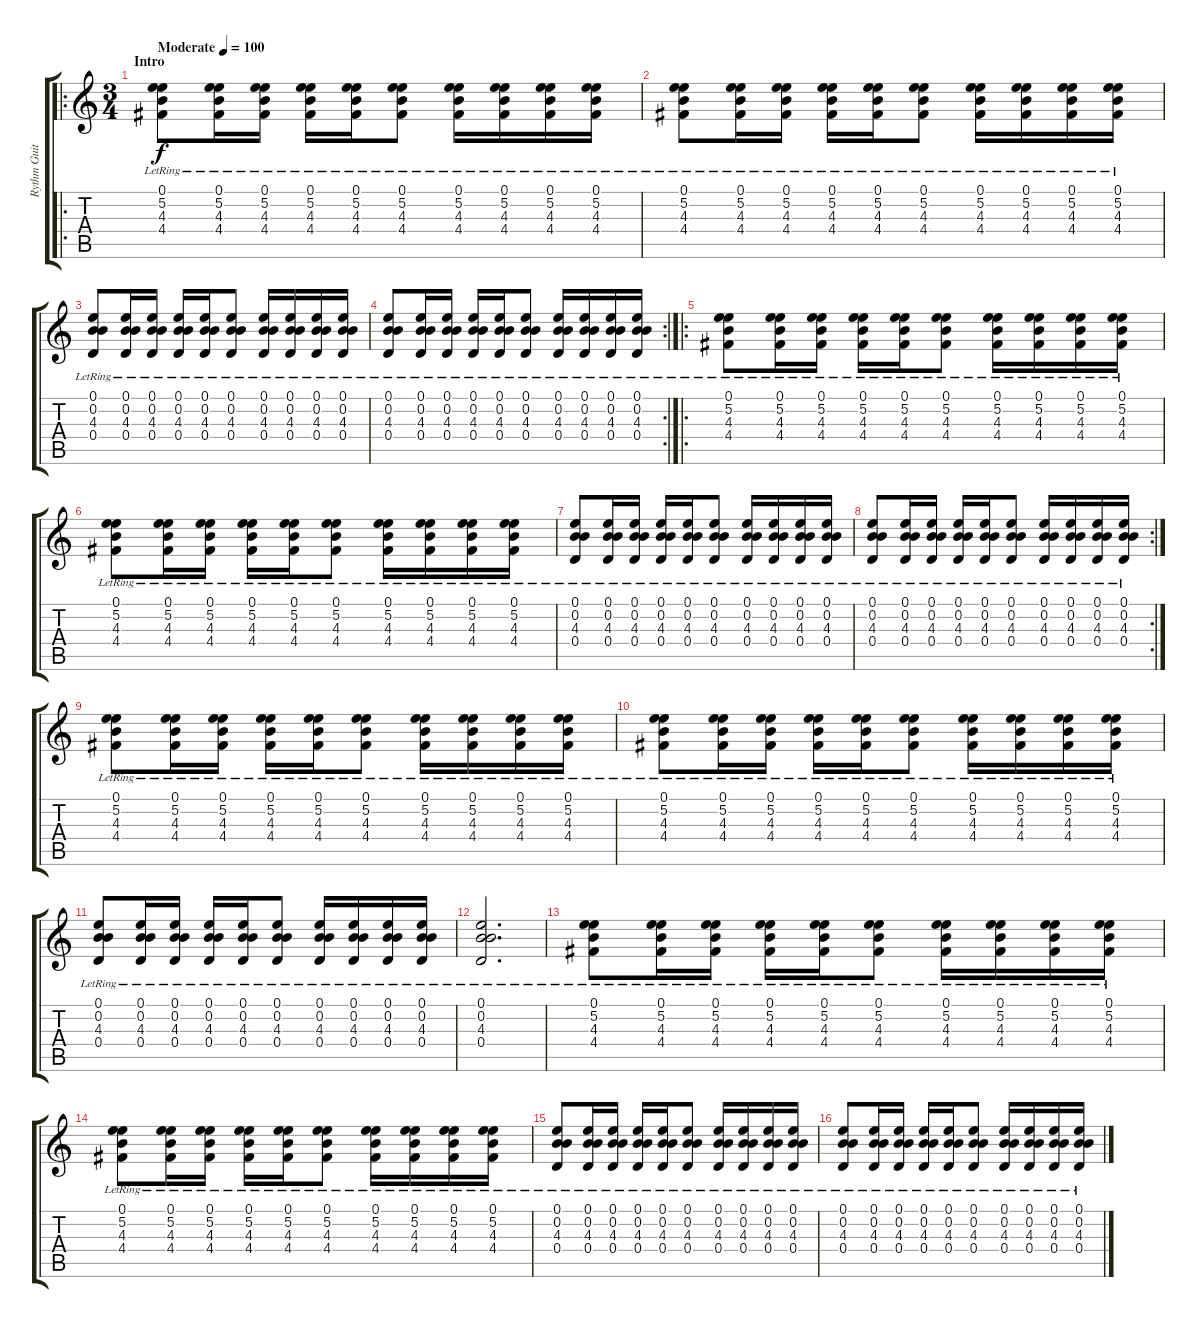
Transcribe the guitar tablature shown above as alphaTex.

\track ("Rythm Guitar" "Rythm Guit") {instrument distortionguitar}
\staff {score tabs}
\tuning (E4 B3 G3 D3 A2 D2) {hide}
\ro
\ts (3 4)
\section ("" "Intro")
\tempo (100 "Moderate")
\clef g2
\ks c
(0.1{lr} 5.2{lr} 4.3{lr} 4.4{lr}).8{dy f instrument electricguitarjazz} (0.1{lr} 5.2{lr} 4.3{lr} 4.4{lr}).16 (0.1{lr} 5.2{lr} 4.3{lr} 4.4{lr}).16 (0.1{lr} 5.2{lr} 4.3{lr} 4.4{lr}).16 (0.1{lr} 5.2{lr} 4.3{lr} 4.4{lr}).16 (0.1{lr} 5.2{lr} 4.3{lr} 4.4{lr}).8 (0.1{lr} 5.2{lr} 4.3{lr} 4.4{lr}).16 (0.1{lr} 5.2{lr} 4.3{lr} 4.4{lr}).16 (0.1{lr} 5.2{lr} 4.3{lr} 4.4{lr}).16 (0.1{lr} 5.2{lr} 4.3{lr} 4.4{lr}).16 |
(0.1{lr} 5.2{lr} 4.3{lr} 4.4{lr}).8 (0.1{lr} 5.2{lr} 4.3{lr} 4.4{lr}).16 (0.1{lr} 5.2{lr} 4.3{lr} 4.4{lr}).16 (0.1{lr} 5.2{lr} 4.3{lr} 4.4{lr}).16 (0.1{lr} 5.2{lr} 4.3{lr} 4.4{lr}).16 (0.1{lr} 5.2{lr} 4.3{lr} 4.4{lr}).8 (0.1{lr} 5.2{lr} 4.3{lr} 4.4{lr}).16 (0.1{lr} 5.2{lr} 4.3{lr} 4.4{lr}).16 (0.1{lr} 5.2{lr} 4.3{lr} 4.4{lr}).16 (0.1{lr} 5.2{lr} 4.3{lr} 4.4{lr}).16 |
(0.1{lr} 0.2{lr} 4.3{lr} 0.4{lr}).8 (0.1{lr} 0.2{lr} 4.3{lr} 0.4{lr}).16 (0.1{lr} 0.2{lr} 4.3{lr} 0.4{lr}).16 (0.1{lr} 0.2{lr} 4.3{lr} 0.4{lr}).16 (0.1{lr} 0.2{lr} 4.3{lr} 0.4{lr}).16 (0.1{lr} 0.2{lr} 4.3{lr} 0.4{lr}).8 (0.1{lr} 0.2{lr} 4.3{lr} 0.4{lr}).16 (0.1{lr} 0.2{lr} 4.3{lr} 0.4{lr}).16 (0.1{lr} 0.2{lr} 4.3{lr} 0.4{lr}).16 (0.1{lr} 0.2{lr} 4.3{lr} 0.4{lr}).16 |
\rc 2
(0.1{lr} 0.2{lr} 4.3{lr} 0.4{lr}).8 (0.1{lr} 0.2{lr} 4.3{lr} 0.4{lr}).16 (0.1{lr} 0.2{lr} 4.3{lr} 0.4{lr}).16 (0.1{lr} 0.2{lr} 4.3{lr} 0.4{lr}).16 (0.1{lr} 0.2{lr} 4.3{lr} 0.4{lr}).16 (0.1{lr} 0.2{lr} 4.3{lr} 0.4{lr}).8 (0.1{lr} 0.2{lr} 4.3{lr} 0.4{lr}).16 (0.1{lr} 0.2{lr} 4.3{lr} 0.4{lr}).16 (0.1{lr} 0.2{lr} 4.3{lr} 0.4{lr}).16 (0.1{lr} 0.2{lr} 4.3{lr} 0.4{lr}).16 |
\ro
(0.1{lr} 5.2{lr} 4.3{lr} 4.4{lr}).8 (0.1{lr} 5.2{lr} 4.3{lr} 4.4{lr}).16 (0.1{lr} 5.2{lr} 4.3{lr} 4.4{lr}).16 (0.1{lr} 5.2{lr} 4.3{lr} 4.4{lr}).16 (0.1{lr} 5.2{lr} 4.3{lr} 4.4{lr}).16 (0.1{lr} 5.2{lr} 4.3{lr} 4.4{lr}).8 (0.1{lr} 5.2{lr} 4.3{lr} 4.4{lr}).16 (0.1{lr} 5.2{lr} 4.3{lr} 4.4{lr}).16 (0.1{lr} 5.2{lr} 4.3{lr} 4.4{lr}).16 (0.1{lr} 5.2{lr} 4.3{lr} 4.4{lr}).16 |
(0.1{lr} 5.2{lr} 4.3{lr} 4.4{lr}).8 (0.1{lr} 5.2{lr} 4.3{lr} 4.4{lr}).16 (0.1{lr} 5.2{lr} 4.3{lr} 4.4{lr}).16 (0.1{lr} 5.2{lr} 4.3{lr} 4.4{lr}).16 (0.1{lr} 5.2{lr} 4.3{lr} 4.4{lr}).16 (0.1{lr} 5.2{lr} 4.3{lr} 4.4{lr}).8 (0.1{lr} 5.2{lr} 4.3{lr} 4.4{lr}).16 (0.1{lr} 5.2{lr} 4.3{lr} 4.4{lr}).16 (0.1{lr} 5.2{lr} 4.3{lr} 4.4{lr}).16 (0.1{lr} 5.2{lr} 4.3{lr} 4.4{lr}).16 |
(0.1{lr} 0.2{lr} 4.3{lr} 0.4{lr}).8 (0.1{lr} 0.2{lr} 4.3{lr} 0.4{lr}).16 (0.1{lr} 0.2{lr} 4.3{lr} 0.4{lr}).16 (0.1{lr} 0.2{lr} 4.3{lr} 0.4{lr}).16 (0.1{lr} 0.2{lr} 4.3{lr} 0.4{lr}).16 (0.1{lr} 0.2{lr} 4.3{lr} 0.4{lr}).8 (0.1{lr} 0.2{lr} 4.3{lr} 0.4{lr}).16 (0.1{lr} 0.2{lr} 4.3{lr} 0.4{lr}).16 (0.1{lr} 0.2{lr} 4.3{lr} 0.4{lr}).16 (0.1{lr} 0.2{lr} 4.3{lr} 0.4{lr}).16 |
\rc 2
(0.1{lr} 0.2{lr} 4.3{lr} 0.4{lr}).8 (0.1{lr} 0.2{lr} 4.3{lr} 0.4{lr}).16 (0.1{lr} 0.2{lr} 4.3{lr} 0.4{lr}).16 (0.1{lr} 0.2{lr} 4.3{lr} 0.4{lr}).16 (0.1{lr} 0.2{lr} 4.3{lr} 0.4{lr}).16 (0.1{lr} 0.2{lr} 4.3{lr} 0.4{lr}).8 (0.1{lr} 0.2{lr} 4.3{lr} 0.4{lr}).16 (0.1{lr} 0.2{lr} 4.3{lr} 0.4{lr}).16 (0.1{lr} 0.2{lr} 4.3{lr} 0.4{lr}).16 (0.1{lr} 0.2{lr} 4.3{lr} 0.4{lr}).16 |
(0.1{lr} 5.2{lr} 4.3{lr} 4.4{lr}).8 (0.1{lr} 5.2{lr} 4.3{lr} 4.4{lr}).16 (0.1{lr} 5.2{lr} 4.3{lr} 4.4{lr}).16 (0.1{lr} 5.2{lr} 4.3{lr} 4.4{lr}).16 (0.1{lr} 5.2{lr} 4.3{lr} 4.4{lr}).16 (0.1{lr} 5.2{lr} 4.3{lr} 4.4{lr}).8 (0.1{lr} 5.2{lr} 4.3{lr} 4.4{lr}).16 (0.1{lr} 5.2{lr} 4.3{lr} 4.4{lr}).16 (0.1{lr} 5.2{lr} 4.3{lr} 4.4{lr}).16 (0.1{lr} 5.2{lr} 4.3{lr} 4.4{lr}).16 |
(0.1{lr} 5.2{lr} 4.3{lr} 4.4{lr}).8 (0.1{lr} 5.2{lr} 4.3{lr} 4.4{lr}).16 (0.1{lr} 5.2{lr} 4.3{lr} 4.4{lr}).16 (0.1{lr} 5.2{lr} 4.3{lr} 4.4{lr}).16 (0.1{lr} 5.2{lr} 4.3{lr} 4.4{lr}).16 (0.1{lr} 5.2{lr} 4.3{lr} 4.4{lr}).8 (0.1{lr} 5.2{lr} 4.3{lr} 4.4{lr}).16 (0.1{lr} 5.2{lr} 4.3{lr} 4.4{lr}).16 (0.1{lr} 5.2{lr} 4.3{lr} 4.4{lr}).16 (0.1{lr} 5.2{lr} 4.3{lr} 4.4{lr}).16 |
(0.1{lr} 0.2{lr} 4.3{lr} 0.4{lr}).8 (0.1{lr} 0.2{lr} 4.3{lr} 0.4{lr}).16 (0.1{lr} 0.2{lr} 4.3{lr} 0.4{lr}).16 (0.1{lr} 0.2{lr} 4.3{lr} 0.4{lr}).16 (0.1{lr} 0.2{lr} 4.3{lr} 0.4{lr}).16 (0.1{lr} 0.2{lr} 4.3{lr} 0.4{lr}).8 (0.1{lr} 0.2{lr} 4.3{lr} 0.4{lr}).16 (0.1{lr} 0.2{lr} 4.3{lr} 0.4{lr}).16 (0.1{lr} 0.2{lr} 4.3{lr} 0.4{lr}).16 (0.1{lr} 0.2{lr} 4.3{lr} 0.4{lr}).16 |
(0.1{lr} 0.2{lr} 4.3{lr} 0.4{lr}).2{d} |
(0.1{lr} 5.2{lr} 4.3{lr} 4.4{lr}).8 (0.1{lr} 5.2{lr} 4.3{lr} 4.4{lr}).16 (0.1{lr} 5.2{lr} 4.3{lr} 4.4{lr}).16 (0.1{lr} 5.2{lr} 4.3{lr} 4.4{lr}).16 (0.1{lr} 5.2{lr} 4.3{lr} 4.4{lr}).16 (0.1{lr} 5.2{lr} 4.3{lr} 4.4{lr}).8 (0.1{lr} 5.2{lr} 4.3{lr} 4.4{lr}).16 (0.1{lr} 5.2{lr} 4.3{lr} 4.4{lr}).16 (0.1{lr} 5.2{lr} 4.3{lr} 4.4{lr}).16 (0.1{lr} 5.2{lr} 4.3{lr} 4.4{lr}).16 |
(0.1{lr} 5.2{lr} 4.3{lr} 4.4{lr}).8 (0.1{lr} 5.2{lr} 4.3{lr} 4.4{lr}).16 (0.1{lr} 5.2{lr} 4.3{lr} 4.4{lr}).16 (0.1{lr} 5.2{lr} 4.3{lr} 4.4{lr}).16 (0.1{lr} 5.2{lr} 4.3{lr} 4.4{lr}).16 (0.1{lr} 5.2{lr} 4.3{lr} 4.4{lr}).8 (0.1{lr} 5.2{lr} 4.3{lr} 4.4{lr}).16 (0.1{lr} 5.2{lr} 4.3{lr} 4.4{lr}).16 (0.1{lr} 5.2{lr} 4.3{lr} 4.4{lr}).16 (0.1{lr} 5.2{lr} 4.3{lr} 4.4{lr}).16 |
(0.1{lr} 0.2{lr} 4.3{lr} 0.4{lr}).8 (0.1{lr} 0.2{lr} 4.3{lr} 0.4{lr}).16 (0.1{lr} 0.2{lr} 4.3{lr} 0.4{lr}).16 (0.1{lr} 0.2{lr} 4.3{lr} 0.4{lr}).16 (0.1{lr} 0.2{lr} 4.3{lr} 0.4{lr}).16 (0.1{lr} 0.2{lr} 4.3{lr} 0.4{lr}).8 (0.1{lr} 0.2{lr} 4.3{lr} 0.4{lr}).16 (0.1{lr} 0.2{lr} 4.3{lr} 0.4{lr}).16 (0.1{lr} 0.2{lr} 4.3{lr} 0.4{lr}).16 (0.1{lr} 0.2{lr} 4.3{lr} 0.4{lr}).16 |
(0.1{lr} 0.2{lr} 4.3{lr} 0.4{lr}).8 (0.1{lr} 0.2{lr} 4.3{lr} 0.4{lr}).16 (0.1{lr} 0.2{lr} 4.3{lr} 0.4{lr}).16 (0.1{lr} 0.2{lr} 4.3{lr} 0.4{lr}).16 (0.1{lr} 0.2{lr} 4.3{lr} 0.4{lr}).16 (0.1{lr} 0.2{lr} 4.3{lr} 0.4{lr}).8 (0.1{lr} 0.2{lr} 4.3{lr} 0.4{lr}).16 (0.1{lr} 0.2{lr} 4.3{lr} 0.4{lr}).16 (0.1{lr} 0.2{lr} 4.3{lr} 0.4{lr}).16 (0.1{lr} 0.2{lr} 4.3{lr} 0.4{lr}).16
